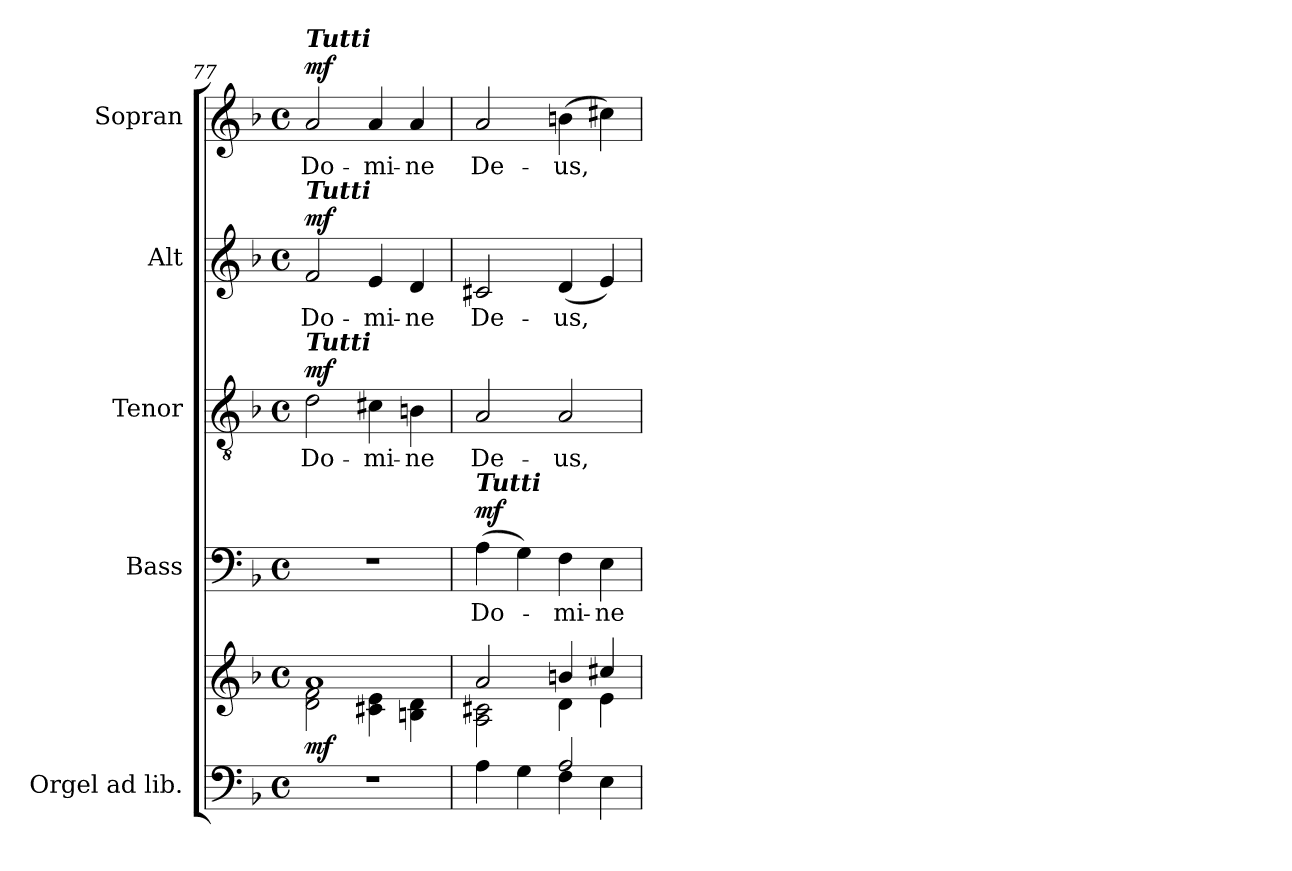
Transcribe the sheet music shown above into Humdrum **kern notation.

**kern	**kern	**dynam	**kern	**text	**dynam	**kern	**text	**dynam	**kern	**text	**dynam	**kern	**text	**dynam
*part5	*part5	*part5	*part4	*part4	*part4	*part3	*part3	*part3	*part2	*part2	*part2	*part1	*part1	*part1
*staff6	*staff5	*staff5/6	*staff4	*staff4	*staff4	*staff3	*staff3	*staff3	*staff2	*staff2	*staff2	*staff1	*staff1	*staff1
*I"Orgel ad lib.	*	*	*I"Bass	*	*	*I"Tenor	*	*	*I"Alt	*	*	*I"Sopran	*	*
*	*	*	*I'B.	*	*	*I'T.	*	*	*I'A.	*	*	*I'S.	*	*
*clefF4	*clefG2	*	*clefF4	*	*	*clefGv2	*	*	*clefG2	*	*	*clefG2	*	*
*k[b-]	*k[b-]	*	*k[b-]	*	*	*k[b-]	*	*	*k[b-]	*	*	*k[b-]	*	*
*F:	*F:	*	*F:	*	*	*F:	*	*	*F:	*	*	*F:	*	*
*M4/4	*M4/4	*	*M4/4	*	*	*M4/4	*	*	*M4/4	*	*	*M4/4	*	*
*met(c)	*met(c)	*	*met(c)	*	*	*met(c)	*	*	*met(c)	*	*	*met(c)	*	*
=77	=77	=77	=77	=77	=77	=77	=77	=77	=77	=77	=77	=77	=77	=77
*	*^	*	*	*	*	*	*	*	*	*	*	*	*	*
!	!	!	!	!	!	!	!	!	!	!	!	!	!LO:TX:a:Bi:t=Tutti	!	!
!	!	!	!	!	!	!	!	!	!	!LO:TX:a:Bi:t=Tutti	!	!	!	!	!
!	!	!	!	!	!	!	!LO:TX:a:Bi:t=Tutti	!	!	!	!	!	!	!	!
!	!	!	!LO:DY:b	!	!	!	!	!LO:LY:b	!LO:DY:a	!	!LO:LY:b	!LO:DY:a	!	!LO:LY:b	!LO:DY:a
1r	1a	2d\ 2f\	mf	1r	.	.	2d\	Do-	mf	2f/	Do-	mf	2a/	Do-	mf
!	!	!	!	!	!	!	!	!LO:LY:b	!	!	!LO:LY:b	!	!	!LO:LY:b	!
.	.	4c#X\ 4e\	.	.	.	.	4c#X\	-mi-	.	4e/	-mi-	.	4a/	-mi-	.
!	!	!	!	!	!	!	!	!LO:LY:b	!	!	!LO:LY:b	!	!	!LO:LY:b	!
.	.	4Bn\ 4d\	.	.	.	.	4Bn\	-ne	.	4d/	-ne	.	4a/	-ne	.
=78	=78	=78	=78	=78	=78	=78	=78	=78	=78	=78	=78	=78	=78	=78	=78
*^	*	*	*	*	*	*	*	*	*	*	*	*	*	*	*
!	!	!	!	!	!LO:TX:a:Bi:t=Tutti	!	!	!	!	!	!	!	!	!	!	!
!	!	!	!	!	!	!LO:LY:b	!LO:DY:a	!	!LO:LY:b	!	!	!LO:LY:b	!	!	!LO:LY:b	!
2ryy	4A\	2a/	2A\ 2c#X\	.	(>4A\	Do-	mf	2A/	De-	.	2c#X/	De-	.	2a/	De-	.
.	4G\	.	.	.	4G\)	.	.	.	.	.	.	.	.	.	.	.
!	!	!	!	!	!	!LO:LY:b	!	!	!LO:LY:b	!	!	!LO:LY:b	!	!	!LO:LY:b	!
2A/	4F\	4bn/	4d\	.	4F\	-mi-	.	2A/	-us,	.	(<4d/	-us,	.	(>4bn\	-us,	.
!	!	!	!	!	!	!LO:LY:b	!	!	!	!	!	!	!	!	!	!
.	4E\	4cc#X/	4e\	.	4E\	-ne	.	.	.	.	4e/)	.	.	4cc#X\)	.	.
*v	*v	*	*	*	*	*	*	*	*	*	*	*	*	*	*	*
*	*v	*v	*	*	*	*	*	*	*	*	*	*	*	*	*
=	=	=	=	=	=	=	=	=	=	=	=	=	=	=
*-	*-	*-	*-	*-	*-	*-	*-	*-	*-	*-	*-	*-	*-	*-
